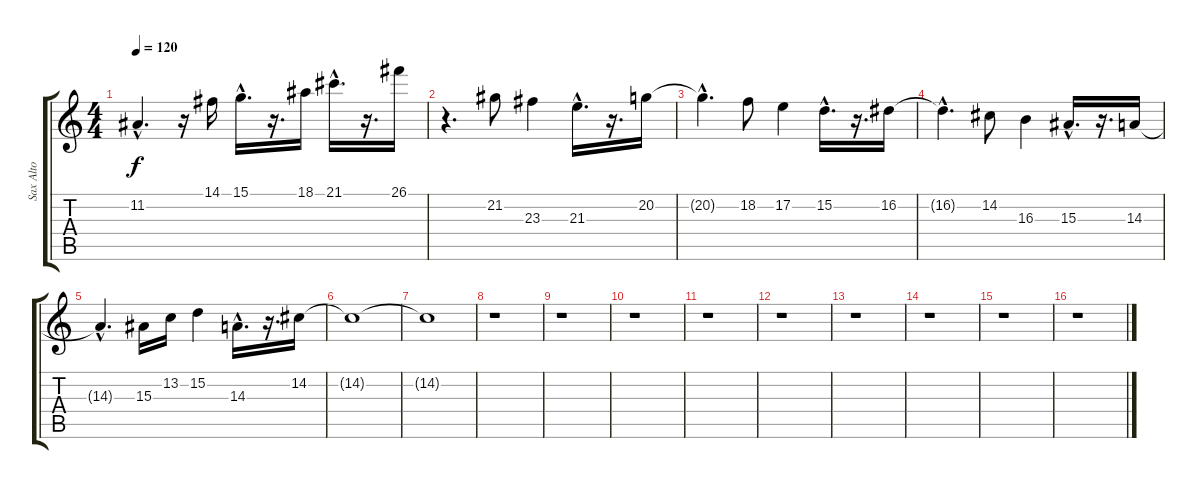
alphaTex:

\track ("Sax Alto" "Sax Alto") {instrument altosax}
\staff {score tabs}
\tuning (E4 B3 G3 D3 A2 E2) {hide}
\ts (4 4)
\tempo 120
\clef g2
\ks c
11.2{hac t}.4{d dy f} r.16 14.1.16 15.1{hac}.16{d} r.16{d} 18.1.16 21.1{hac}.16{d} r.16{d} 26.1.16 |
r.4{d} 21.2.8 23.3.4 21.3{hac}.16{d} r.16{d} 20.2.16 |
20.2{hac t}.4{d} 18.2.8 17.2.4 15.2{hac}.16{d} r.16{d} 16.2.16 |
16.2{hac t}.4{d} 14.2.8 16.3.4 15.3{hac}.16{d} r.16{d} 14.3.16 |
14.3{hac t}.4{d} 15.3.16 13.2.16 15.2.4 14.3{hac}.16{d} r.16{d} 14.2.16 |
14.2{t}.1 |
14.2{t}.1 |
r.1 |
r.1 |
r.1 |
r.1 |
r.1 |
r.1 |
r.1 |
r.1 |
r.1
